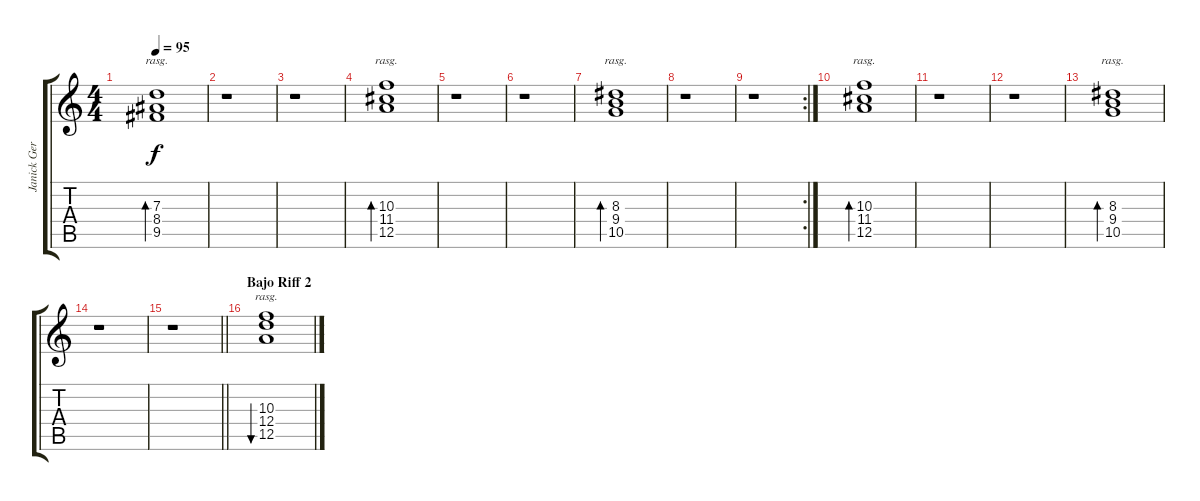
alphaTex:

\track ("Janick Gers" "Janick Ger") {instrument distortionguitar}
\staff {score tabs}
\tuning (E4 B3 G3 D3 A2 E2) {hide}
\ts (4 4)
\tempo 95
\clef g2
\ks c
(7.3 8.4 9.5).1{bd 480 rasg ii dy f} |
r.1 |
r.1 |
(10.3 11.4 12.5).1{bd 480 rasg ii} |
r.1 |
r.1 |
(8.3 9.4 10.5).1{bd 480 rasg ii} |
r.1 |
\rc 2
r.1 |
(10.3 11.4 12.5).1{bd 480 rasg ii} |
r.1 |
r.1 |
(8.3 9.4 10.5).1{bd 480 rasg ii} |
r.1 |
\barLineRight lightlight
r.1 |
\section ("" "Bajo Riff 2")
(10.3 12.4 12.5).1{bu 480 rasg ii}
